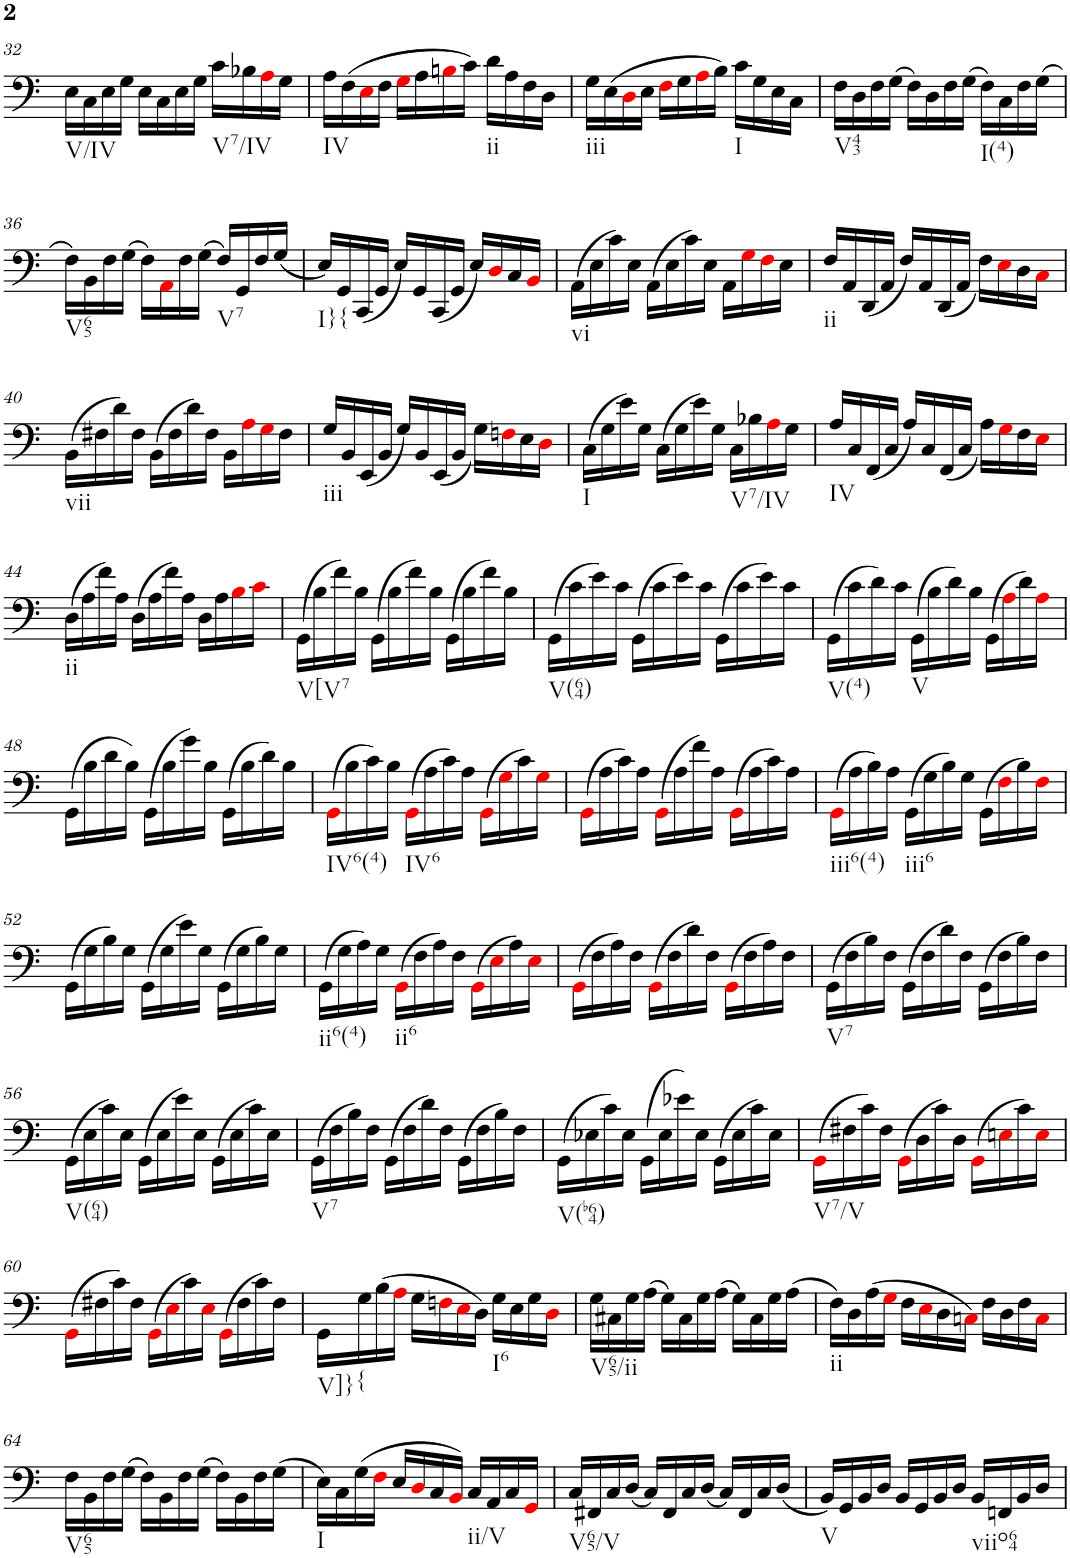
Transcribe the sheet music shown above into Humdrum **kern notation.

**kern
*part1
*staff1
*I"Piano
*I'Pno.
!!LO:PB:g=z
*clefF4
*k[]
*M3/4
=32
!LO:TX:b:t=V/IV
16E\LL
16C\
16E\
16G\JJ
16E\LL
16C\
16E\
16G\JJ
!LO:TX:b:t=V7/IV
16c\LL
16B-X\
16Ai\
16G\JJ
=33
!LO:TX:b:t=IV
16A\LL
(16F\
16Ei\
16F\JJ
16Gi\LL
16A\
16Bni\
16c\JJ)
!LO:TX:b:t=ii
16d\LL
16A\
16F\
16D\JJ
=34
!LO:TX:b:t=iii
16G\LL
(16E\
16Di\
16E\JJ
16Fi\LL
16G\
16Ai\
16B\JJ)
!LO:TX:b:t=I
16c\LL
16G\
16E\
16C\JJ
=35
!LO:TX:b:t=V43
16F\LL
16D\
16F\
(16G\JJ
16F\LL)
16D\
16F\
(16G\JJ
!LO:TX:b:t=I(4)
16F\LL)
16C\
16F\
(16G\JJ
!!LO:LB:g=z
=36
!LO:TX:b:t=V65
16F\LL)
16BB\
16F\
(16G\JJ
16F\LL)
16AAi\
16F\
(16G\JJ
!LO:TX:b:t=V7
16F/LL)
16GG/
16F/
(16G/JJ
=37
!LO:TX:b:t=I}{
16E/LL)
16GG/
(16CC/
16GG/JJ
16E/LL)
16GG/
(16CC/
16GG/JJ
16E/LL)
16Di/
16C/
16BBi/JJ
=38
!LO:TX:b:t=vi
(16AA\LL
16E\
16c\)
16E\JJ
(16AA\LL
16E\
16c\)
16E\JJ
16AA\LL
16Gi\
16Fi\
16E\JJ
=39
!LO:TX:b:t=ii
16F/LL
16AA/
(16DD/
16AA/JJ
16F/LL)
16AA/
(<16DD/
16AA/JJ
16F\LL)
16Ei\
16D\
16Ci\JJ
!!LO:LB:g=z
=40
!LO:TX:b:t=vii
(16BB\LL
16F#X\
16d\)
16F#\JJ
(16BB\LL
16F#\
16d\)
16F#\JJ
16BB\LL
16Ai\
16Gi\
16F#\JJ
=41
!LO:TX:b:t=iii
16G/LL
16BB/
(16EE/
16BB/JJ
16G/LL)
16BB/
(<16EE/
16BB/JJ
16G\LL)
16Fni\
16E\
16Di\JJ
=42
!LO:TX:b:t=I
(16C\LL
16G\
16e\)
16G\JJ
(16C\LL
16G\
16e\)
16G\JJ
!LO:TX:b:t=V7/IV
16C\LL
16B-X\
16Ai\
16G\JJ
=43
!LO:TX:b:t=IV
16A/LL
16C/
(16FF/
16C/JJ
16A/LL)
16C/
(<16FF/
16C/JJ
16A\LL)
16Gi\
16F\
16Ei\JJ
!!LO:LB:g=z
=44
!LO:TX:b:t=ii
(16D\LL
16A\
16f\)
16A\JJ
(16D\LL
16A\
16f\)
16A\JJ
16D\LL
16A\
16Bi\
16ci\JJ
=45
!LO:TX:b:t=V[V7
(16GG\LL
16B\
16f\)
16B\JJ
(16GG\LL
16B\
16f\)
16B\JJ
(16GG\LL
16B\
16f\)
16B\JJ
=46
!LO:TX:b:t=V(64)
(16GG\LL
16c\
16e\)
16c\JJ
(16GG\LL
16c\
16e\)
16c\JJ
(16GG\LL
16c\
16e\)
16c\JJ
=47
!LO:TX:b:t=V(4)
(16GG\LL
16c\
16d\)
16c\JJ
!LO:TX:b:t=V
(16GG\LL
16B\
16d\)
16B\JJ
(16GG\LL
16Ai\
16d\)
16Ai\JJ
!!LO:LB:g=z
=48
(16GG\LL
16B\
16d\
16B\JJ)
(16GG\LL
16B\
16g\)
16B\JJ
(16GG\LL
16B\
16d\)
16B\JJ
=49
!LO:TX:b:t=IV6(4)
(16GGi\LL
16B\
16c\)
16B\JJ
!LO:TX:b:t=IV6
(16GGi\LL
16A\
16c\)
16A\JJ
(16GGi\LL
16Gi\
16c\)
16Gi\JJ
=50
(16GGi\LL
16A\
16c\)
16A\JJ
(16GGi\LL
16A\
16f\)
16A\JJ
(16GGi\LL
16A\
16c\)
16A\JJ
=51
!LO:TX:b:t=iii6(4)
(16GGi\LL
16A\
16B\)
16A\JJ
!LO:TX:b:t=iii6
(16GG\LL
16G\
16B\)
16G\JJ
(16GG\LL
16Fi\
16B\)
16Fi\JJ
!!LO:LB:g=z
=52
(16GG\LL
16G\
16B\)
16G\JJ
(16GG\LL
16G\
16e\)
16G\JJ
(16GG\LL
16G\
16B\)
16G\JJ
=53
!LO:TX:b:t=ii6(4)
(16GG\LL
16G\
16A\)
16G\JJ
!LO:TX:b:t=ii6
(16GGi\LL
16F\
16A\)
16F\JJ
(16GGi\LL
16Ei\
16A\)
16Ei\JJ
=54
(16GGi\LL
16F\
16A\)
16F\JJ
(16GGi\LL
16F\
16d\)
16F\JJ
(16GGi\LL
16F\
16A\)
16F\JJ
=55
!LO:TX:b:t=V7
(16GG\LL
16F\
16B\)
16F\JJ
(16GG\LL
16F\
16d\)
16F\JJ
(16GG\LL
16F\
16B\)
16F\JJ
!!LO:LB:g=z
=56
!LO:TX:b:t=V(64)
(16GG\LL
16E\
16c\)
16E\JJ
(16GG\LL
16E\
16e\)
16E\JJ
(16GG\LL
16E\
16c\)
16E\JJ
=57
!LO:TX:b:t=V7
(16GG\LL
16F\
16B\)
16F\JJ
(16GG\LL
16F\
16d\)
16F\JJ
(16GG\LL
16F\
16B\)
16F\JJ
=58
!LO:TX:b:t=V(b64)
(16GG\LL
16E-X\
16c\)
16E-\JJ
(16GG\LL
16E-\
16e-X\)
16E-\JJ
(16GG\LL
16E-\
16c\)
16E-\JJ
=59
!LO:TX:b:t=V7/V
(16GGi\LL
16F#X\
16c\)
16F#\JJ
(16GGi\LL
16D\
16c\)
16D\JJ
(16GGi\LL
16Eni\
16c\)
16Ei\JJ
!!LO:LB:g=z
=60
(16GGi\LL
16F#X\
16c\)
16F#\JJ
(16GGi\LL
16Ei\
16c\)
16Ei\JJ
(16GGi\LL
16F#\
16c\)
16F#\JJ
=61
!LO:TX:b:t=V]}
16GG\LL
!LO:TX:b:t={
16G\
(16B\
16Ai\JJ
16G\LL
16Fni\
16Ei\
16D\JJ)
!LO:TX:b:t=I6
16G\LL
16E\
16G\
16Di\JJ
=62
!LO:TX:b:t=V65/ii
16G\LL
16C#X\
16G\
(16A\JJ
16G\LL)
16C#\
16G\
(16A\JJ
16G\LL)
16C#\
16G\
(16A\JJ
=63
!LO:TX:b:t=ii
16F\LL)
16D\
(16A\
16Gi\JJ
16F\LL
16Ei\
16D\
16Cni\JJ)
16F\LL
16D\
16F\
16Ci\JJ
!!LO:LB:g=z
=64
!LO:TX:b:t=V65
16F\LL
16BB\
16F\
(16G\JJ
16F\LL)
16BB\
16F\
(16G\JJ
16F\LL)
16BB\
16F\
(16G\JJ
=65
!LO:TX:b:t=I
16E\LL)
16C\
(16G\
16Fi\JJ
16E/LL
16Di/
16C/
16BBi/JJ)
!LO:TX:b:t=ii/V
16C/LL
16AA/
16C/
16GGi/JJ
=66
!LO:TX:b:t=V65/V
16C/LL
16FF#X/
16C/
(16D/JJ
16C/LL)
16FF#/
16C/
(16D/JJ
16C/LL)
16FF#/
16C/
(16D/JJ
=67
!LO:TX:b:t=V
16BB/LL)
16GG/
16BB/
16D/JJ
16BB/LL
16GG/
16BB/
16D/JJ
!LO:TX:b:t=viio64
16BB/LL
16FFn/
16BB/
16D/JJ
=
*-
